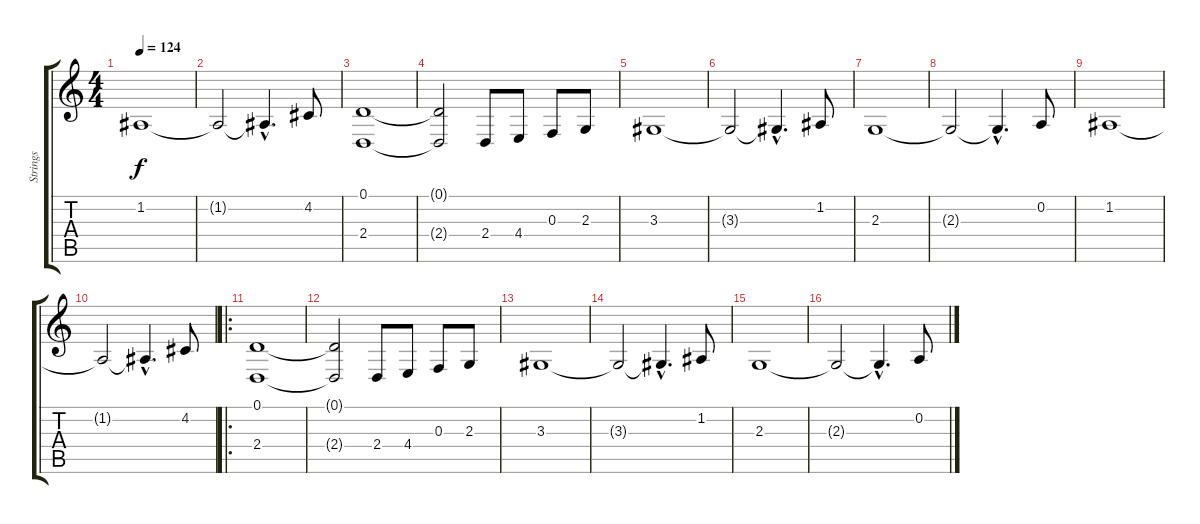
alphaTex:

\track ("Strings" "Strings") {instrument tremolostrings}
\staff {score tabs}
\tuning (D4 A3 F3 C3 G2 C2) {hide}
\ts (4 4)
\tempo 124
\clef g2
\ks c
1.2.1{dy f} |
1.2{t}.2 1.2{hac t}.4{d} 4.2.8 |
(0.1 2.4).1 |
(0.1{t} 2.4{t}).2 2.4.8 4.4.8 0.3.8 2.3.8 |
3.3.1 |
3.3{t}.2 3.3{hac t}.4{d} 1.2.8 |
2.3.1 |
2.3{t}.2 2.3{hac t}.4{d} 0.2.8 |
1.2.1 |
1.2{t}.2 1.2{hac t}.4{d} 4.2.8 |
\ro
(0.1 2.4).1 |
(0.1{t} 2.4{t}).2 2.4.8 4.4.8 0.3.8 2.3.8 |
3.3.1 |
3.3{t}.2 3.3{hac t}.4{d} 1.2.8 |
2.3.1 |
2.3{t}.2 2.3{hac t}.4{d} 0.2.8
